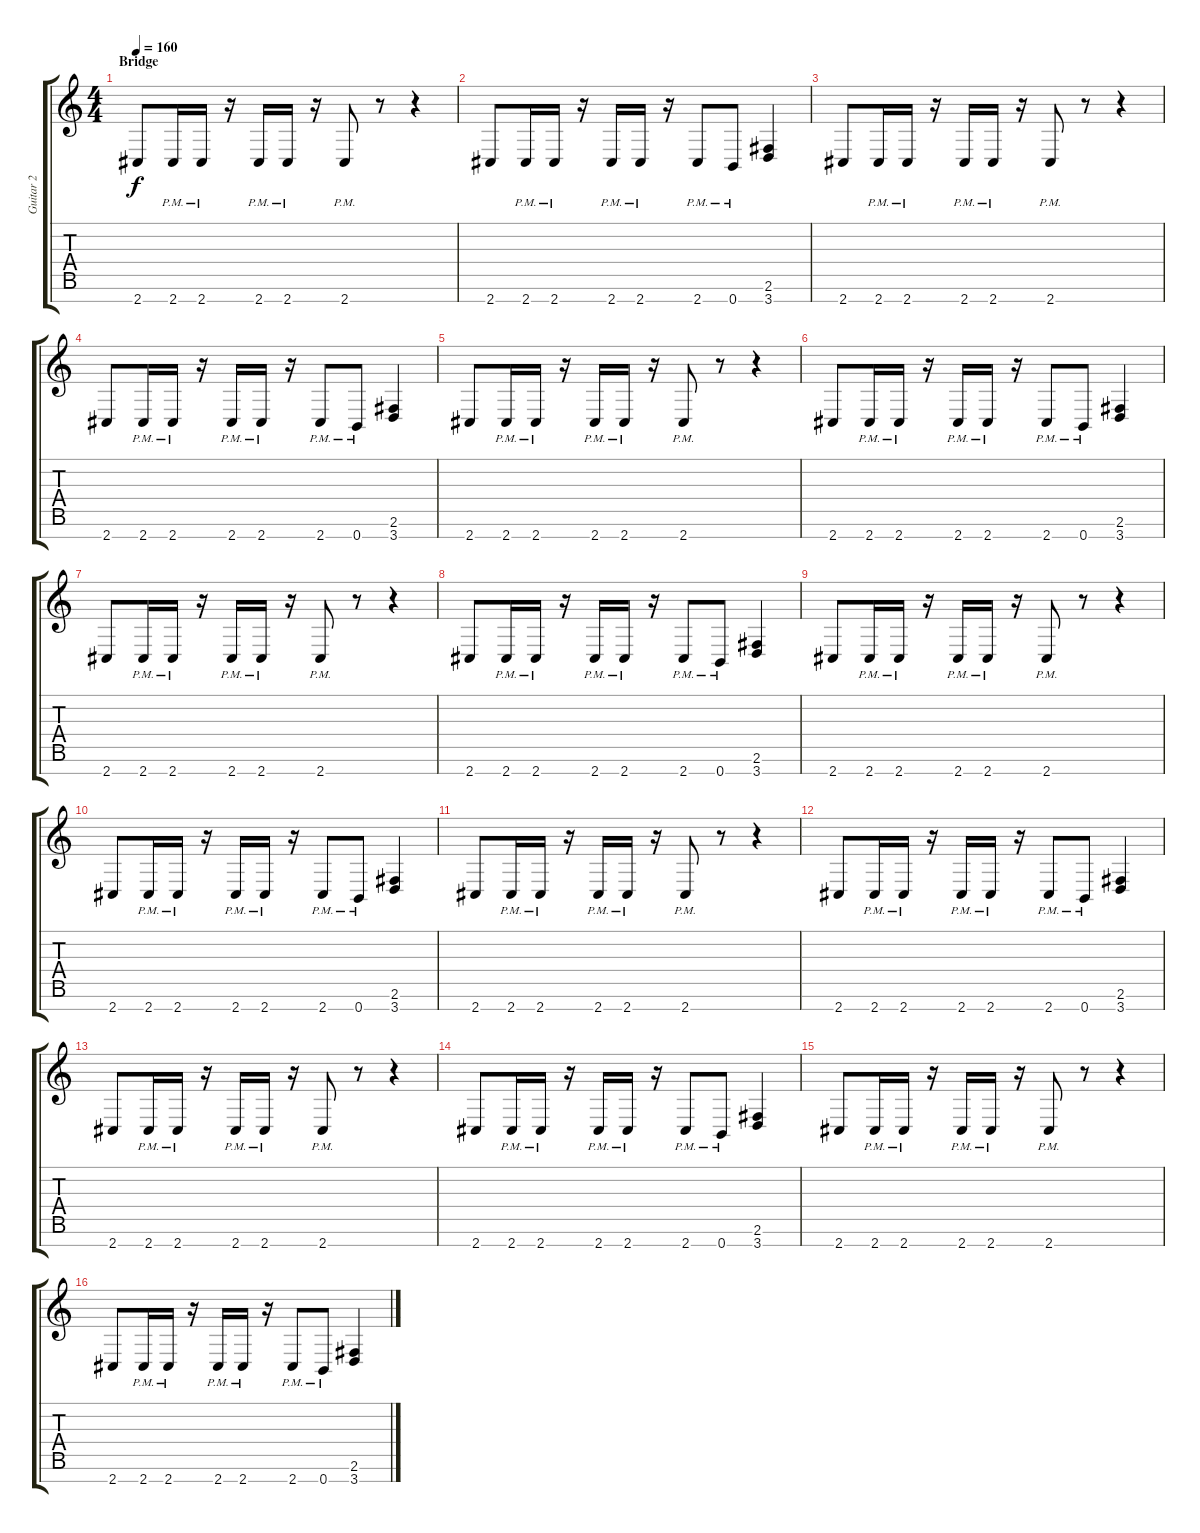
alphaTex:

\track ("Guitar 2" "Guitar 2") {instrument overdrivenguitar}
\staff {score tabs}
\tuning (E4 B3 G3 D3 A2 E2 B1) {hide}
\ts (4 4)
\section ("" "Bridge")
\tempo 160
\clef g2
\ks c
2.7.8{dy f} 2.7{pm}.16 2.7{pm}.16 r.16 2.7{pm}.16 2.7{pm}.16 r.16 2.7{pm}.8 r.8 r.4 |
2.7.8 2.7{pm}.16 2.7{pm}.16 r.16 2.7{pm}.16 2.7{pm}.16 r.16 2.7{pm}.8 0.7{pm}.8 (2.6 3.7).4 |
2.7.8 2.7{pm}.16 2.7{pm}.16 r.16 2.7{pm}.16 2.7{pm}.16 r.16 2.7{pm}.8 r.8 r.4 |
2.7.8 2.7{pm}.16 2.7{pm}.16 r.16 2.7{pm}.16 2.7{pm}.16 r.16 2.7{pm}.8 0.7{pm}.8 (2.6 3.7).4 |
2.7.8 2.7{pm}.16 2.7{pm}.16 r.16 2.7{pm}.16 2.7{pm}.16 r.16 2.7{pm}.8 r.8 r.4 |
2.7.8 2.7{pm}.16 2.7{pm}.16 r.16 2.7{pm}.16 2.7{pm}.16 r.16 2.7{pm}.8 0.7{pm}.8 (2.6 3.7).4 |
2.7.8 2.7{pm}.16 2.7{pm}.16 r.16 2.7{pm}.16 2.7{pm}.16 r.16 2.7{pm}.8 r.8 r.4 |
2.7.8 2.7{pm}.16 2.7{pm}.16 r.16 2.7{pm}.16 2.7{pm}.16 r.16 2.7{pm}.8 0.7{pm}.8 (2.6 3.7).4 |
2.7.8 2.7{pm}.16 2.7{pm}.16 r.16 2.7{pm}.16 2.7{pm}.16 r.16 2.7{pm}.8 r.8 r.4 |
2.7.8 2.7{pm}.16 2.7{pm}.16 r.16 2.7{pm}.16 2.7{pm}.16 r.16 2.7{pm}.8 0.7{pm}.8 (2.6 3.7).4 |
2.7.8 2.7{pm}.16 2.7{pm}.16 r.16 2.7{pm}.16 2.7{pm}.16 r.16 2.7{pm}.8 r.8 r.4 |
2.7.8 2.7{pm}.16 2.7{pm}.16 r.16 2.7{pm}.16 2.7{pm}.16 r.16 2.7{pm}.8 0.7{pm}.8 (2.6 3.7).4 |
2.7.8 2.7{pm}.16 2.7{pm}.16 r.16 2.7{pm}.16 2.7{pm}.16 r.16 2.7{pm}.8 r.8 r.4 |
2.7.8 2.7{pm}.16 2.7{pm}.16 r.16 2.7{pm}.16 2.7{pm}.16 r.16 2.7{pm}.8 0.7{pm}.8 (2.6 3.7).4 |
2.7.8 2.7{pm}.16 2.7{pm}.16 r.16 2.7{pm}.16 2.7{pm}.16 r.16 2.7{pm}.8 r.8 r.4 |
2.7.8 2.7{pm}.16 2.7{pm}.16 r.16 2.7{pm}.16 2.7{pm}.16 r.16 2.7{pm}.8 0.7{pm}.8 (2.6 3.7).4
